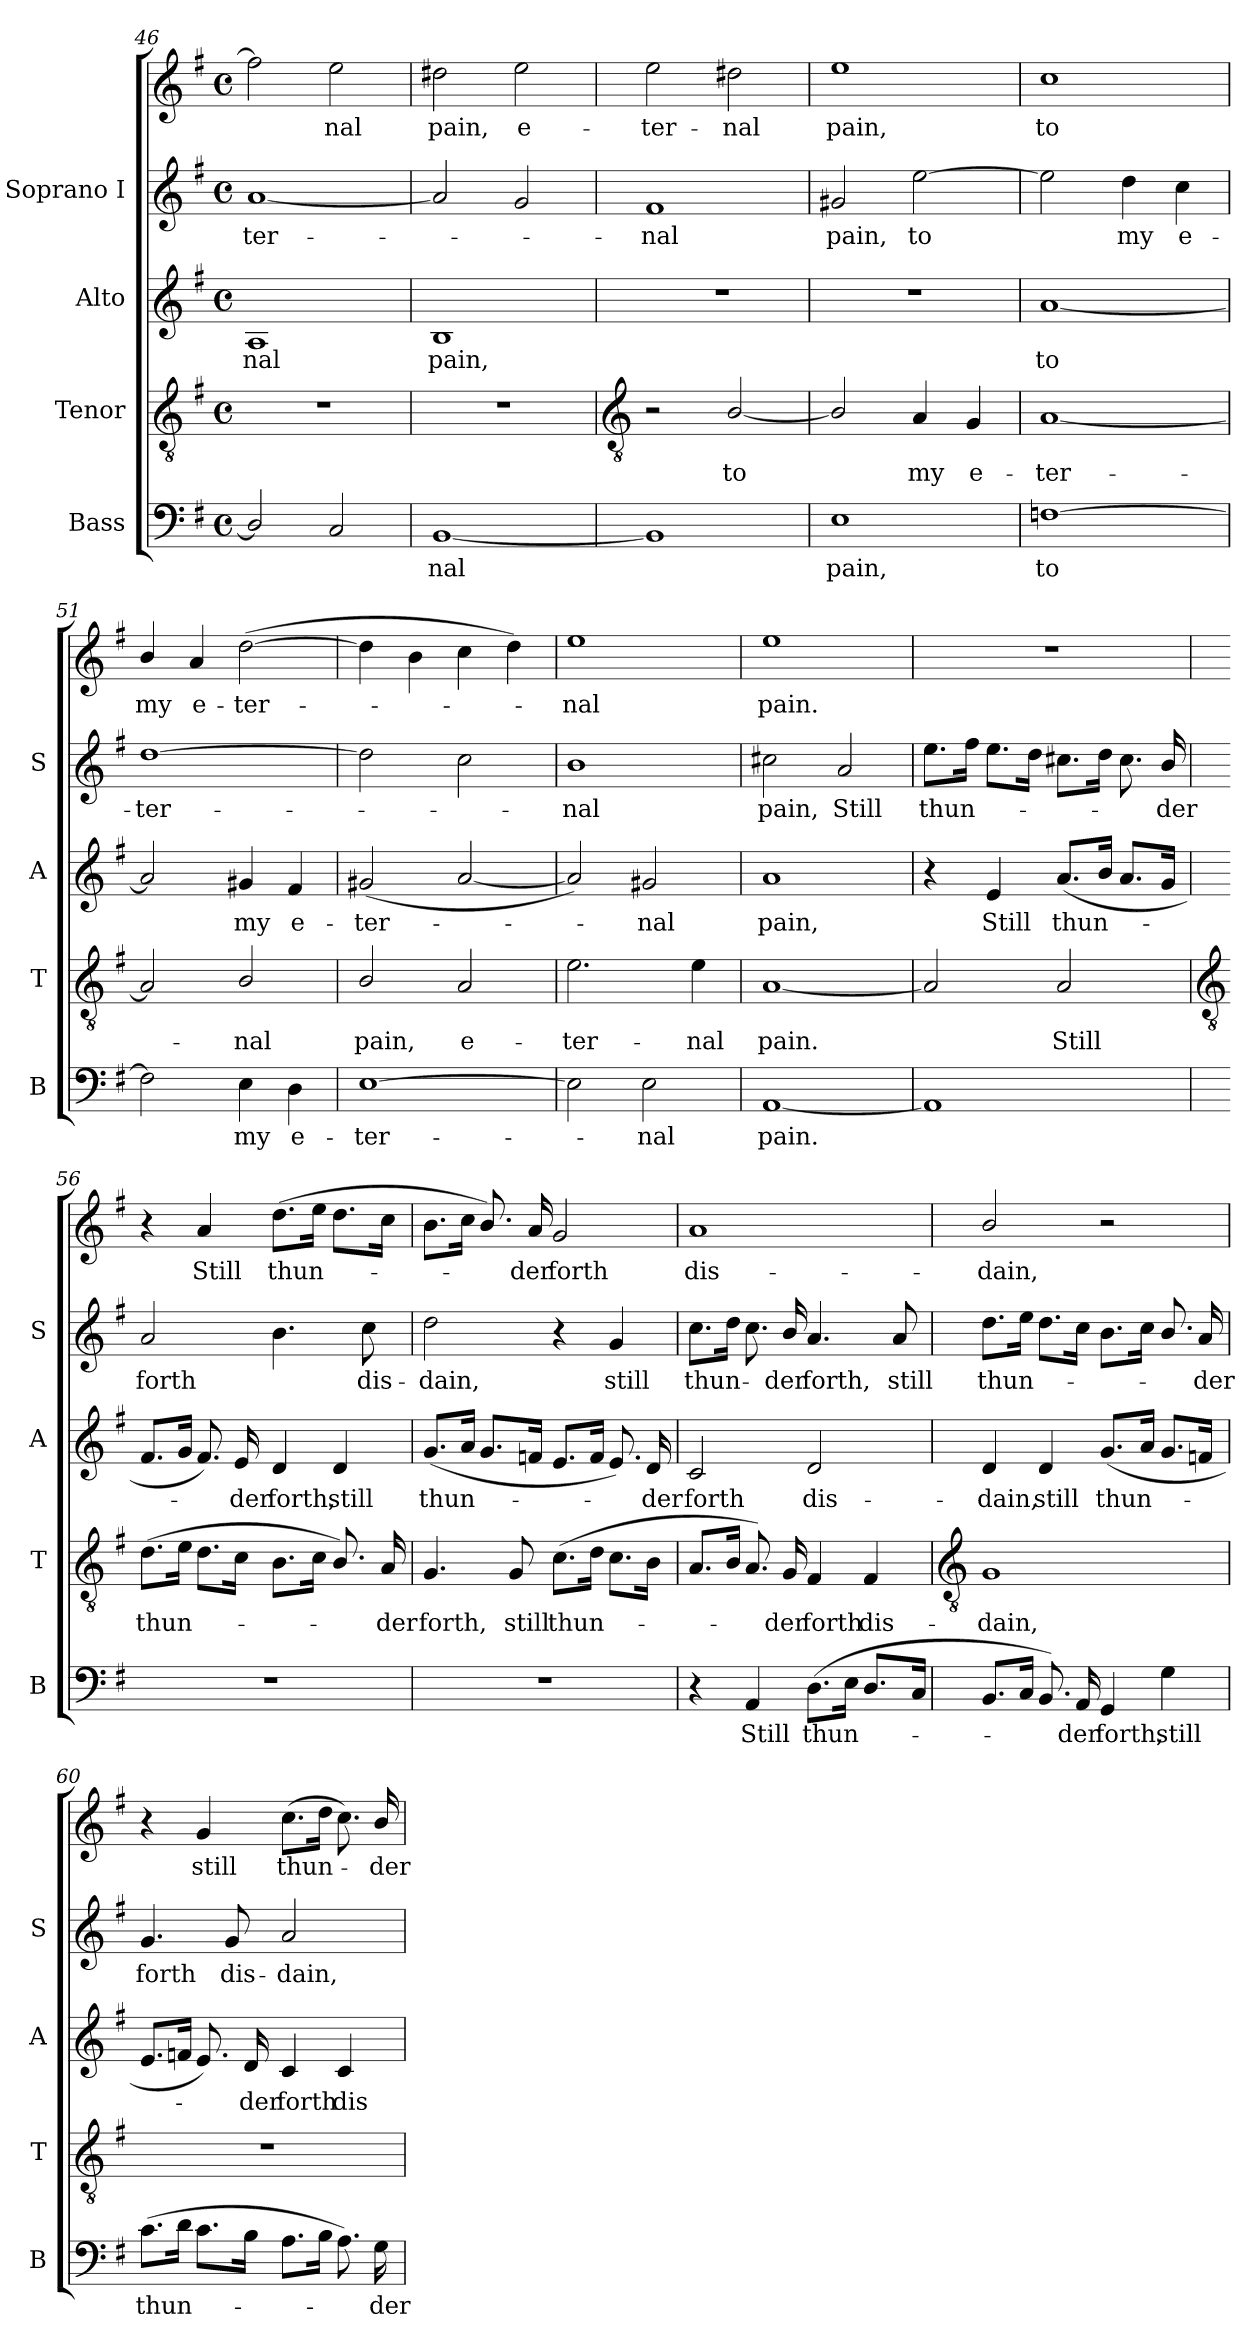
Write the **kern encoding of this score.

**kern	**text	**kern	**text	**kern	**text	**kern	**text	**kern	**text
*part4	*part4	*part3	*part3	*part2	*part2	*part1	*part1	*part1	*part1
*staff5	*staff5	*staff4	*staff4	*staff3	*staff3	*staff2	*staff2	*staff1	*staff1
*I"Bass	*	*I"Tenor	*	*I"Alto	*	*I"Soprano I	*	*	*
*I'B	*	*I'T	*	*I'A	*	*I'S	*	*	*
*clefF4	*	*clefGv2	*	*clefG2	*	*clefG2	*	*clefG2	*
*k[f#]	*	*k[f#]	*	*k[f#]	*	*k[f#]	*	*k[f#]	*
*G:	*	*G:	*	*G:	*	*G:	*	*G:	*
*M4/4	*	*M4/4	*	*M4/4	*	*M4/4	*	*M4/4	*
*met(c)	*	*met(c)	*	*met(c)	*	*met(c)	*	*met(c)	*
=46	=46	=46	=46	=46	=46	=46	=46	=46	=46
!	!	!	!	!	!LO:LY:b	!	!LO:LY:b	!	!
2D/]	.	1r	.	1A	-nal	[1a	ter-	2ff#]	.
!	!	!	!	!	!	!	!	!	!LO:LY:b
2C	.	.	.	.	.	.	.	2ee	-nal
=47	=47	=47	=47	=47	=47	=47	=47	=47	=47
!	!LO:LY:b	!	!	!	!LO:LY:b	!	!	!	!LO:LY:b
[1BB	nal	1r	.	1B	pain,	2a]	.	2dd#X	pain,
!	!	!	!	!	!	!	!	!	!LO:LY:b
.	.	.	.	.	.	2g	.	2ee	e-
!!LO:LB:g=z
=48	=48	=48	=48	=48	=48	=48	=48	=48	=48
*	*	*clefGv2	*	*	*	*	*	*	*
!	!	!	!	!	!	!	!LO:LY:b	!	!LO:LY:b
1BB]	.	2r	.	1r	.	1f#	nal	2ee	-ter-
!	!	!	!LO:LY:b	!	!	!	!	!	!LO:LY:b
.	.	[2B/	to	.	.	.	.	2dd#X	-nal
=49	=49	=49	=49	=49	=49	=49	=49	=49	=49
!	!LO:LY:b	!	!	!	!	!	!LO:LY:b	!	!LO:LY:b
1E	pain,	2B/]	.	1r	.	2g#X	pain,	1ee	pain,
!	!	!	!LO:LY:b	!	!	!	!LO:LY:b	!	!
.	.	4A	my	.	.	[2ee	to	.	.
!	!	!	!LO:LY:b	!	!	!	!	!	!
.	.	4G	e-	.	.	.	.	.	.
=50	=50	=50	=50	=50	=50	=50	=50	=50	=50
!	!LO:LY:b	!	!LO:LY:b	!	!LO:LY:b	!	!	!	!LO:LY:b
[1Fn	to	[1A	-ter-	[1a	to	2ee]	.	1cc	to
!	!	!	!	!	!	!	!LO:LY:b	!	!
.	.	.	.	.	.	4dd	my	.	.
!	!	!	!	!	!	!	!LO:LY:b	!	!
.	.	.	.	.	.	4cc	e-	.	.
=51	=51	=51	=51	=51	=51	=51	=51	=51	=51
!	!	!	!	!	!	!	!LO:LY:b	!	!LO:LY:b
2F]	.	2A]	.	2a]	.	[1dd	ter-	4b/	-my
!	!	!	!	!	!	!	!	!	!LO:LY:b
.	.	.	.	.	.	.	.	4a	e-
!	!LO:LY:b	!	!LO:LY:b	!	!LO:LY:b	!	!	!	!LO:LY:b
4E	my	2B/	nal	4g#X	my	.	.	(>[2dd	-ter-
!	!LO:LY:b	!	!	!	!LO:LY:b	!	!	!	!
4D	e-	.	.	4f#	e-	.	.	.	.
=52	=52	=52	=52	=52	=52	=52	=52	=52	=52
!	!LO:LY:b	!	!LO:LY:b	!	!LO:LY:b	!	!	!	!
[1E	-ter-	2B/	pain,	(<2g#X	-ter-	2dd]	.	4dd]	.
.	.	.	.	.	.	.	.	4b	.
!	!	!	!LO:LY:b	!	!	!	!	!	!
.	.	2A	e-	[2a	.	2cc	.	4cc	.
.	.	.	.	.	.	.	.	4dd)	.
=53	=53	=53	=53	=53	=53	=53	=53	=53	=53
!	!	!	!LO:LY:b	!	!	!	!LO:LY:b	!	!LO:LY:b
2E]	.	2.e	-ter-	2a])	.	1b	nal	1ee	nal
!	!LO:LY:b	!	!	!	!LO:LY:b	!	!	!	!
2E	nal	.	.	2g#X	nal	.	.	.	.
!	!	!	!LO:LY:b	!	!	!	!	!	!
.	.	4e	-nal	.	.	.	.	.	.
=54	=54	=54	=54	=54	=54	=54	=54	=54	=54
!	!LO:LY:b	!	!LO:LY:b	!	!LO:LY:b	!	!LO:LY:b	!	!LO:LY:b
[1AA	pain.	[1A	pain.	1a	pain,	2cc#X	pain,	1ee	pain.
!	!	!	!	!	!	!	!LO:LY:b	!	!
.	.	.	.	.	.	2a	Still	.	.
=55	=55	=55	=55	=55	=55	=55	=55	=55	=55
!	!	!	!	!	!	!	!LO:LY:b	!	!
1AA]	.	2A]	.	4r	.	8.eeL	thun-	1r	.
.	.	.	.	.	.	16ff#J	.	.	.
!	!	!	!	!	!LO:LY:b	!	!	!	!
.	.	.	.	4e	Still	8.eeL	.	.	.
.	.	.	.	.	.	16ddJ	.	.	.
!	!	!	!LO:LY:b	!	!LO:LY:b	!	!	!	!
.	.	2A	Still	(<8.aL	thun-	8.cc#XL	.	.	.
.	.	.	.	16bJ	.	16ddJ	.	.	.
.	.	.	.	8.aL	.	8.cc#	.	.	.
!	!	!	!	!	!	!	!LO:LY:b	!	!
.	.	.	.	16gJ	.	16b/	der	.	.
!!LO:LB:g=z
=56	=56	=56	=56	=56	=56	=56	=56	=56	=56
*	*	*clefGv2	*	*	*	*	*	*	*
!	!	!	!LO:LY:b	!	!	!	!LO:LY:b	!	!
1r	.	(>8.dL	thun-	8.f#L	.	2a	forth	4r	.
.	.	16eJ	.	16gJ	.	.	.	.	.
!	!	!	!	!	!	!	!	!	!LO:LY:b
.	.	8.dL	.	8.f#)	.	.	.	4a	Still
!	!	!	!	!	!LO:LY:b	!	!	!	!
.	.	16cJ	.	16e	der	.	.	.	.
!	!	!	!	!	!LO:LY:b	!	!	!	!LO:LY:b
.	.	8.BL	.	4d	forth,	4.b	.	(>8.ddL	thun-
.	.	16cJ	.	.	.	.	.	16eeJ	.
!	!	!	!	!	!LO:LY:b	!	!	!	!
.	.	8.B/)	.	4d	still	.	.	8.ddL	.
!	!	!	!	!	!	!	!LO:LY:b	!	!
.	.	.	.	.	.	8cc	dis-	.	.
!	!	!	!LO:LY:b	!	!	!	!	!	!
.	.	16A	der	.	.	.	.	16ccJ	.
=57	=57	=57	=57	=57	=57	=57	=57	=57	=57
!	!	!	!LO:LY:b	!	!LO:LY:b	!	!LO:LY:b	!	!
1r	.	4.G	forth,	(<8.gL	thun-	2dd	dain,	8.bL	.
.	.	.	.	16aJ	.	.	.	16ccJ	.
.	.	.	.	8.gL	.	.	.	8.b/)	.
!	!	!	!LO:LY:b	!	!	!	!	!	!
.	.	8G	still	.	.	.	.	.	.
!	!	!	!	!	!	!	!	!	!LO:LY:b
.	.	.	.	16fnJ	.	.	.	16a	-der
!	!	!	!LO:LY:b	!	!	!	!	!	!LO:LY:b
.	.	(<8.cL	thun-	8.eL	.	4r	.	2g	forth
.	.	16dJ	.	16fJ	.	.	.	.	.
!	!	!	!	!	!	!	!LO:LY:b	!	!
.	.	8.cL	.	8.e)	.	4g	still	.	.
!	!	!	!	!	!LO:LY:b	!	!	!	!
.	.	16BJ	.	16d	der	.	.	.	.
=58	=58	=58	=58	=58	=58	=58	=58	=58	=58
!	!	!	!	!	!LO:LY:b	!	!LO:LY:b	!	!LO:LY:b
4r	.	8.AL	.	2c	forth	8.ccL	-thun-	1a	dis-
.	.	16BJ	.	.	.	16ddJ	.	.	.
!	!LO:LY:b	!	!	!	!	!	!	!	!
4AA	Still	8.A)	.	.	.	8.cc	.	.	.
!	!	!	!LO:LY:b	!	!	!	!LO:LY:b	!	!
.	.	16G	der	.	.	16b/	der	.	.
!	!LO:LY:b	!	!LO:LY:b	!	!LO:LY:b	!	!LO:LY:b	!	!
(<8.DL	thun-	4F#	forth	2d	dis-	4.a	forth,	.	.
16EJ	.	.	.	.	.	.	.	.	.
!	!	!	!LO:LY:b	!	!	!	!	!	!
8.DL	.	4F#	dis-	.	.	.	.	.	.
!	!	!	!	!	!	!	!LO:LY:b	!	!
.	.	.	.	.	.	8a	still	.	.
16CJ	.	.	.	.	.	.	.	.	.
!!LO:LB:g=z
=59	=59	=59	=59	=59	=59	=59	=59	=59	=59
*	*	*clefGv2	*	*	*	*	*	*	*
!	!	!	!LO:LY:b	!	!LO:LY:b	!	!LO:LY:b	!	!LO:LY:b
8.BBL	.	1G	-dain,	4d	-dain,	8.ddL	thun-	2b/	dain,
16CJ	.	.	.	.	.	16eeJ	.	.	.
!	!	!	!	!	!LO:LY:b	!	!	!	!
8.BB)	.	.	.	4d	still	8.ddL	.	.	.
!	!LO:LY:b	!	!	!	!	!	!	!	!
16AA	der	.	.	.	.	16ccJ	.	.	.
!	!LO:LY:b	!	!	!	!LO:LY:b	!	!	!	!
4GG	forth,	.	.	(<8.gL	thun-	8.bL	.	2r	.
.	.	.	.	16aJ	.	16ccJ	.	.	.
!	!LO:LY:b	!	!	!	!	!	!	!	!
4G	still	.	.	8.gL	.	8.b/	.	.	.
!	!	!	!	!	!	!	!LO:LY:b	!	!
.	.	.	.	16fnJ	.	16a	der	.	.
=60	=60	=60	=60	=60	=60	=60	=60	=60	=60
!	!LO:LY:b	!	!	!	!	!	!LO:LY:b	!	!
(>8.cL	thun-	1r	.	8.eL	.	4.g	forth	4r	.
16dJ	.	.	.	16fnJ	.	.	.	.	.
!	!	!	!	!	!	!	!	!	!LO:LY:b
8.cL	.	.	.	8.e)	.	.	.	4g	still
!	!	!	!	!	!	!	!LO:LY:b	!	!
.	.	.	.	.	.	8g	dis-	.	.
!	!	!	!	!	!LO:LY:b	!	!	!	!
16BJ	.	.	.	16d	der	.	.	.	.
!	!	!	!	!	!LO:LY:b	!	!LO:LY:b	!	!LO:LY:b
8.AL	.	.	.	4c	forth	2a	-dain,	(>8.ccL	thun-
16BJ	.	.	.	.	.	.	.	16ddJ	.
!	!	!	!	!	!LO:LY:b	!	!	!	!
8.A)	.	.	.	4c	dis-	.	.	8.cc)	.
!	!LO:LY:b	!	!	!	!	!	!	!	!LO:LY:b
16G	der	.	.	.	.	.	.	16b/	der
=	=	=	=	=	=	=	=	=	=
*-	*-	*-	*-	*-	*-	*-	*-	*-	*-
